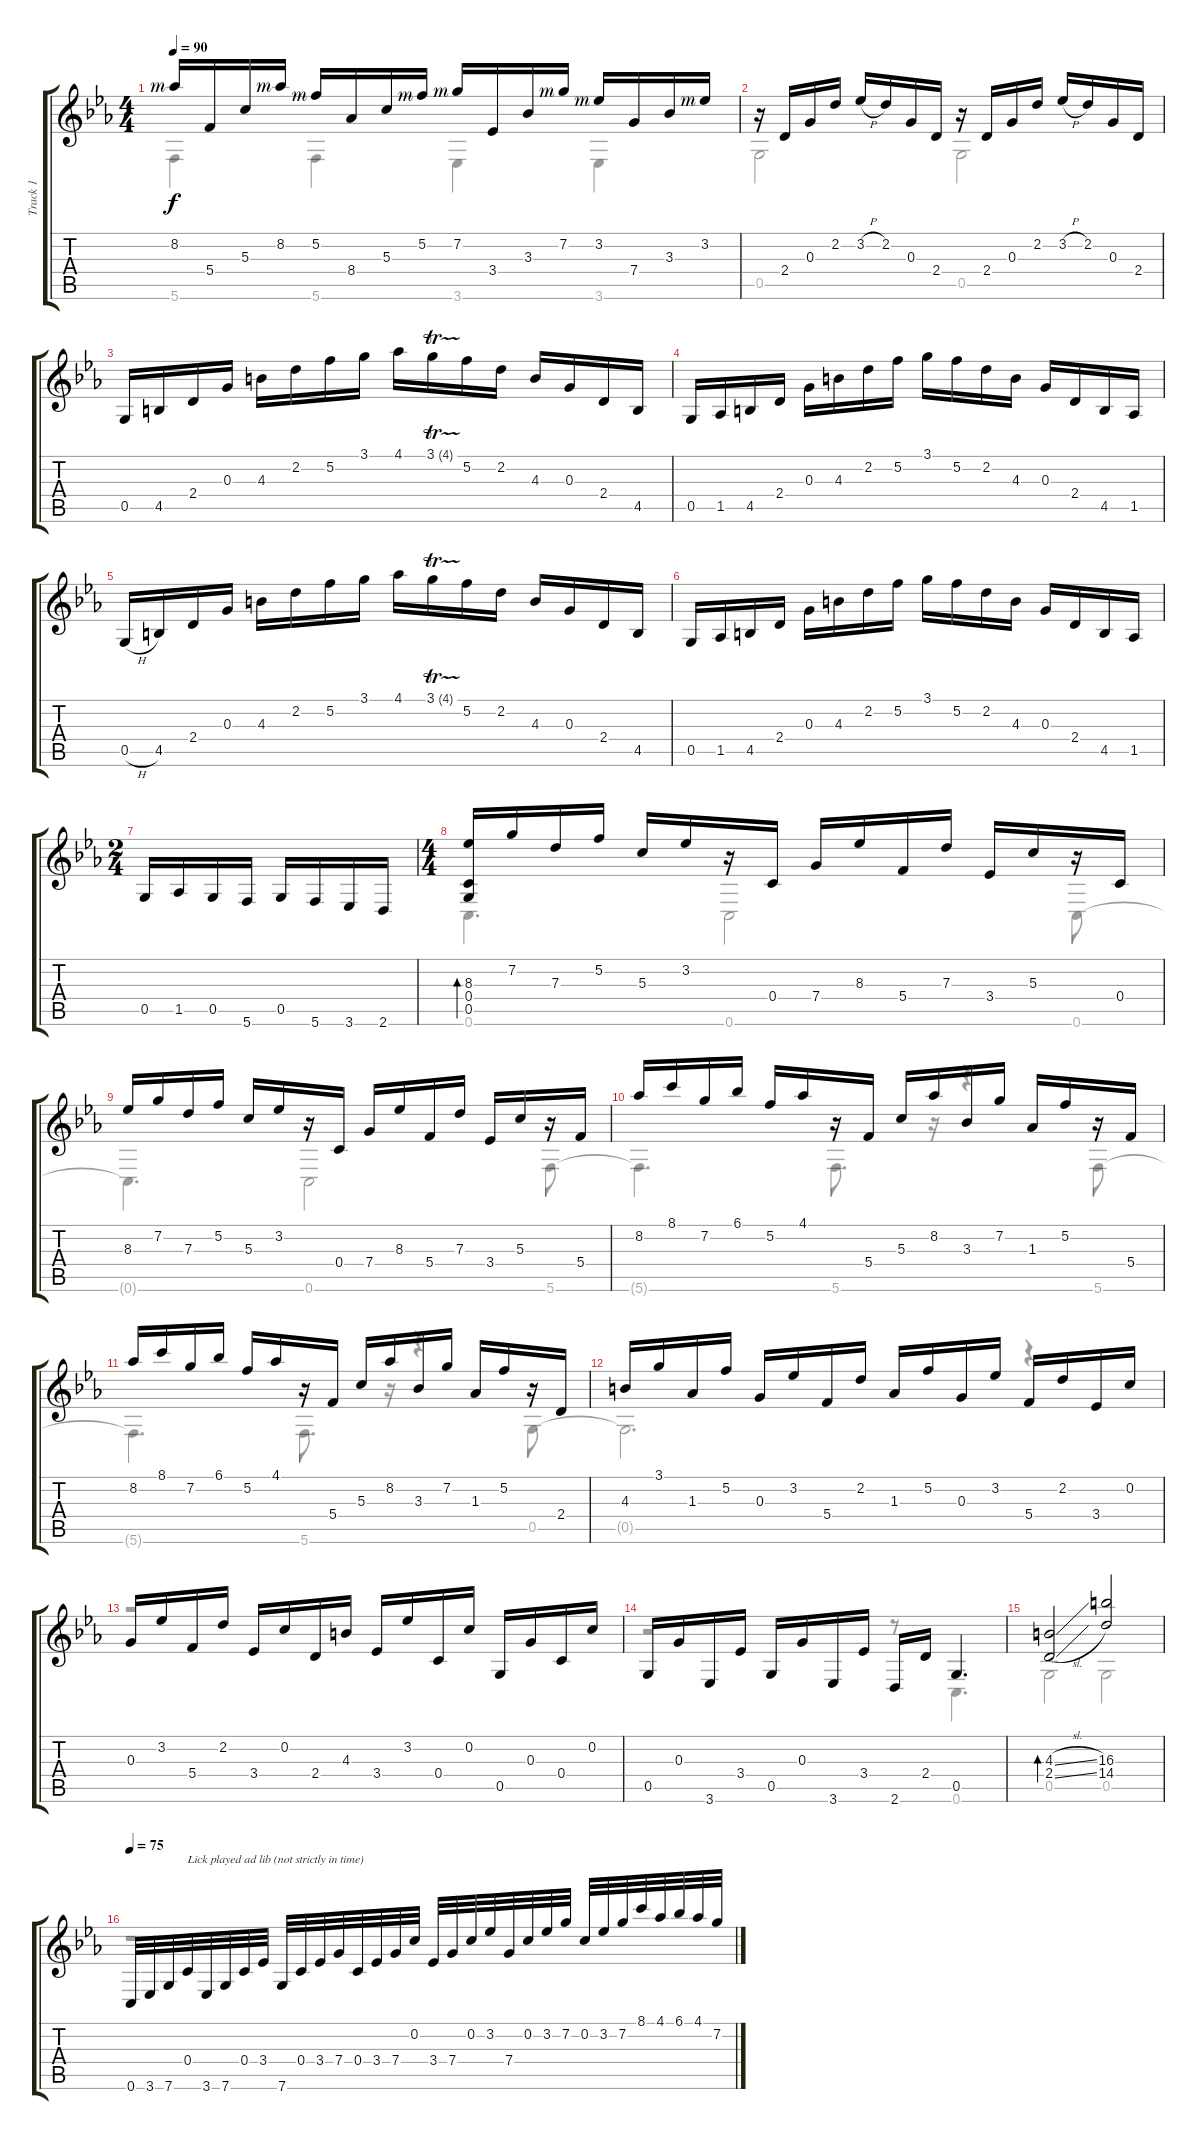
\track ("Track 1" "Track 1") {instrument acousticguitarsteel}
\staff {score tabs}
\tuning (E4 C4 G3 C3 G2 C2) {hide}
\voice
\ts (4 4)
\tempo 90
\clef g2
\ks cminor
8.2{rf 3}.16{dy f} 5.4.16 5.3.16 8.2{rf 3}.16 5.2{rf 3}.16 8.4.16 5.3.16 5.2{rf 3}.16 7.2{rf 3}.16 3.4.16 3.3.16 7.2{rf 3}.16 3.2{rf 3}.16 7.4.16 3.3.16 3.2{rf 3}.16 |
r.16 2.4.16 0.3.16 2.2.16 3.2{h}.16 2.2.16 0.3.16 2.4.16 r.16 2.4.16 0.3.16 2.2.16 3.2{h}.16 2.2.16 0.3.16 2.4.16 |
0.5.16 4.5.16 2.4.16 0.3.16 4.3.16 2.2.16 5.2.16 3.1.16 4.1.16 3.1{tr (4 32)}.16 5.2.16 2.2.16 4.3.16 0.3.16 2.4.16 4.5.16 |
0.5.16 1.5.16 4.5.16 2.4.16 0.3.16 4.3.16 2.2.16 5.2.16 3.1.16 5.2.16 2.2.16 4.3.16 0.3.16 2.4.16 4.5.16 1.5.16 |
0.5{h}.16 4.5.16 2.4.16 0.3.16 4.3.16 2.2.16 5.2.16 3.1.16 4.1.16 3.1{tr (4 32)}.16 5.2.16 2.2.16 4.3.16 0.3.16 2.4.16 4.5.16 |
0.5.16 1.5.16 4.5.16 2.4.16 0.3.16 4.3.16 2.2.16 5.2.16 3.1.16 5.2.16 2.2.16 4.3.16 0.3.16 2.4.16 4.5.16 1.5.16 |
\ts (2 4)
0.5.16 1.5.16 0.5.16 5.6.16 0.5.16 5.6.16 3.6.16 2.6.16 |
\ts (4 4)
(8.3 0.4 0.5).16{bd 480} 7.2.16 7.3.16 5.2.16 5.3.16 3.2.16 r.16 0.4.16 7.4.16 8.3.16 5.4.16 7.3.16 3.4.16 5.3.16 r.16 0.4.16 |
8.3.16 7.2.16 7.3.16 5.2.16 5.3.16 3.2.16 r.16 0.4.16 7.4.16 8.3.16 5.4.16 7.3.16 3.4.16 5.3.16 r.16 5.4.16 |
8.2.16 8.1.16 7.2.16 6.1.16 5.2.16 4.1.16 r.16 5.4.16 5.3.16 8.2.16 3.3.16 7.2.16 1.3.16 5.2.16 r.16 5.4.16 |
8.2.16 8.1.16 7.2.16 6.1.16 5.2.16 4.1.16 r.16 5.4.16 5.3.16 8.2.16 3.3.16 7.2.16 1.3.16 5.2.16 r.16 2.4.16 |
4.3.16 3.1.16 1.3.16 5.2.16 0.3.16 3.2.16 5.4.16 2.2.16 1.3.16 5.2.16 0.3.16 3.2.16 5.4.16 2.2.16 3.4.16 0.2.16 |
0.3.16 3.2.16 5.4.16 2.2.16 3.4.16 0.2.16 2.4.16 4.3.16 3.4.16 3.2.16 0.4.16 0.2.16 0.5.16 0.3.16 0.4.16 0.2.16 |
0.5.16 0.3.16 3.6.16 3.4.16 0.5.16 0.3.16 3.6.16 3.4.16 2.6.16 2.4.16 0.5.4{d} |
(4.3{sl} 2.4{sl}).2{bd 480} (16.3 14.4).2 |
\tempo 75
0.6.32 3.6.32 7.6.32 0.4.32{txt "Lick played ad lib (not strictly in time)"} 3.6.32 7.6.32 0.4.32 3.4.32 7.6.32 0.4.32 3.4.32 7.4.32 0.4.32 3.4.32 7.4.32 0.2.32 3.4.32 7.4.32 0.2.32 3.2.32 7.4.32 0.2.32 3.2.32 7.2.32 0.2.32 3.2.32 7.2.32 8.1.32 4.1.32 6.1.32 4.1.32 7.2.32
\voice
\clef g2
\ottava regular
\simile none
\ks cminor
5.6.4{dy f} 5.6.4 3.6.4 3.6.4 |
0.5.2 0.5.2 |
|
|
|
|
|
0.6.4{d} 0.6.2 0.6.8 |
0.6{t}.4{d} 0.6.2 5.6.8 |
5.6{t}.4{d} 5.6.8{d} r.16 r.4 5.6.8 |
5.6{t}.4{d} 5.6.8{d} r.16 r.4 0.5.8 |
0.5{t}.2{d} r.4 |
r.1 |
r.2 r.8 0.6.4{d} |
0.5.2 0.5.2 |
r.1
